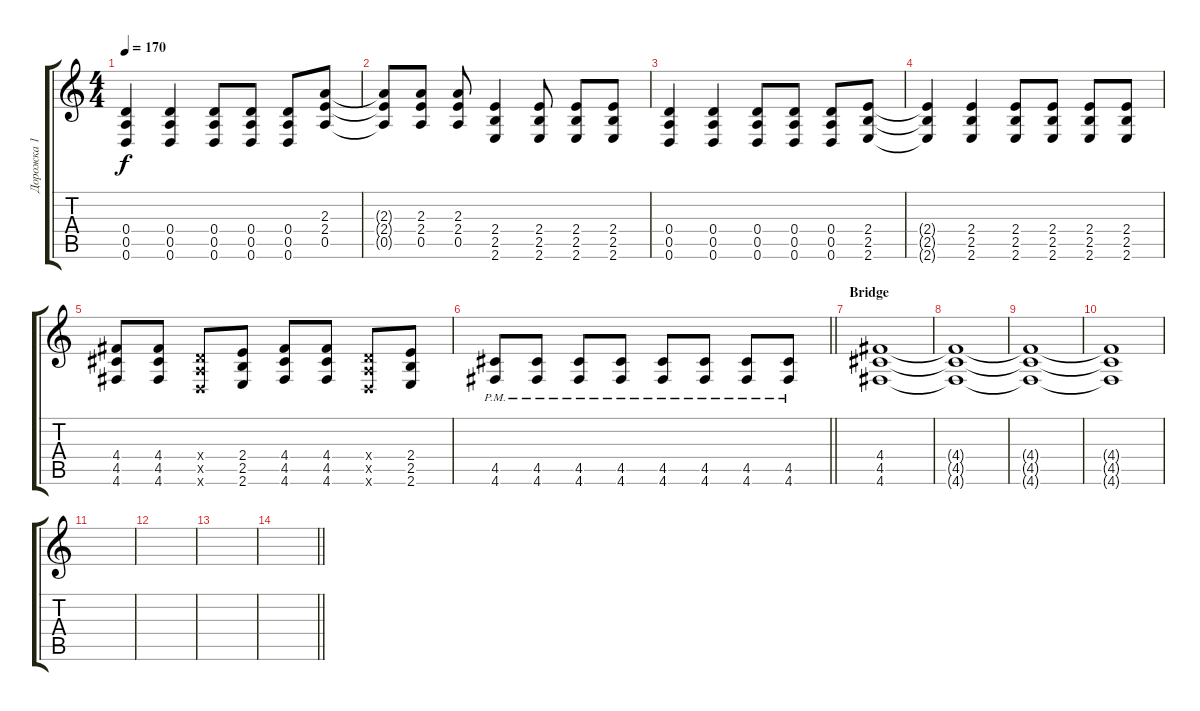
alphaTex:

\track ("Дорожка 1" "Дорожка 1") {instrument distortionguitar}
\staff {score tabs}
\tuning (E4 B3 G3 D3 A2 D2) {hide}
\ts (4 4)
\tempo 170
\clef g2
\ks c
(0.4 0.5 0.6).4{dy f} (0.4 0.5 0.6).4 (0.4 0.5 0.6).8 (0.4 0.5 0.6).8 (0.4 0.5 0.6).8 (2.3 2.4 0.5).8 |
(2.3{t} 2.4{t} 0.5{t}).8 (2.3 2.4 0.5).8 (2.3 2.4 0.5).8 (2.4 2.5 2.6).4 (2.4 2.5 2.6).8 (2.4 2.5 2.6).8 (2.4 2.5 2.6).8 |
(0.4 0.5 0.6).4 (0.4 0.5 0.6).4 (0.4 0.5 0.6).8 (0.4 0.5 0.6).8 (0.4 0.5 0.6).8 (2.4 2.5 2.6).8 |
(2.4{t} 2.5{t} 2.6{t}).4 (2.4 2.5 2.6).4 (2.4 2.5 2.6).8 (2.4 2.5 2.6).8 (2.4 2.5 2.6).8 (2.4 2.5 2.6).8 |
(4.4 4.5 4.6).8 (4.4 4.5 4.6).8 (0.4{x} 0.5{x} 0.6{x}).8 (2.4 2.5 2.6).8 (4.4 4.5 4.6).8 (4.4 4.5 4.6).8 (0.4{x} 0.5{x} 0.6{x}).8 (2.4 2.5 2.6).8 |
\barLineRight lightlight
(4.5{pm} 4.6{pm}).8 (4.5{pm} 4.6{pm}).8 (4.5{pm} 4.6{pm}).8 (4.5{pm} 4.6{pm}).8 (4.5{pm} 4.6{pm}).8 (4.5{pm} 4.6{pm}).8 (4.5{pm} 4.6{pm}).8 (4.5{pm} 4.6{pm}).8 |
\section ("" "Bridge")
(4.4 4.5 4.6).1 |
(4.4{t} 4.5{t} 4.6{t}).1 |
(4.4{t} 4.5{t} 4.6{t}).1 |
(4.4{t} 4.5{t} 4.6{t}).1 |
|
|
|
\barLineRight lightlight
